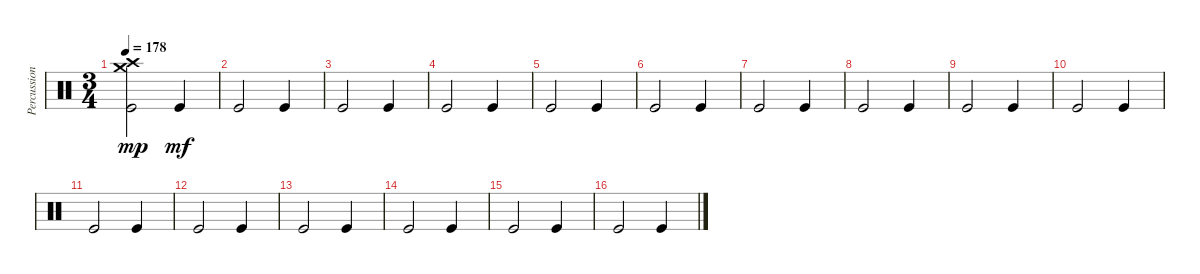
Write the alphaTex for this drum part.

\track ("Percussions" "Percussion") {instrument percussion}
\staff {score}
\articulation defaults
\ts (3 4)
\tempo 178
\clef neutral
\ks c
("Kick (hit)" "Crash high (hit)" "Crash medium (hit)").2{dy mp} "Kick (hit)".4{dy mf} |
"Kick (hit)".2 "Kick (hit)".4 |
"Kick (hit)".2 "Kick (hit)".4 |
"Kick (hit)".2 "Kick (hit)".4 |
"Kick (hit)".2 "Kick (hit)".4 |
"Kick (hit)".2 "Kick (hit)".4 |
"Kick (hit)".2 "Kick (hit)".4 |
"Kick (hit)".2 "Kick (hit)".4 |
"Kick (hit)".2 "Kick (hit)".4 |
"Kick (hit)".2 "Kick (hit)".4 |
"Kick (hit)".2 "Kick (hit)".4 |
"Kick (hit)".2 "Kick (hit)".4 |
"Kick (hit)".2 "Kick (hit)".4 |
"Kick (hit)".2 "Kick (hit)".4 |
"Kick (hit)".2 "Kick (hit)".4 |
"Kick (hit)".2 "Kick (hit)".4
